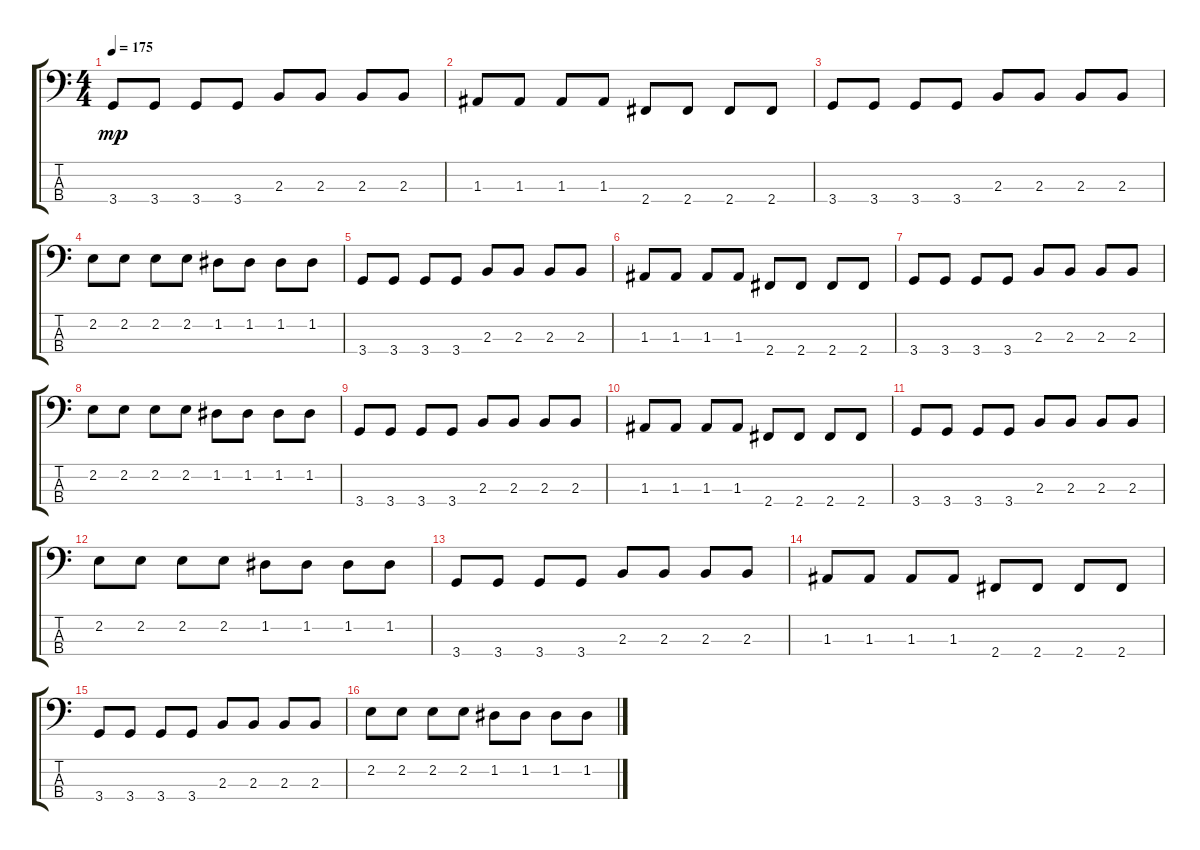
\track "" {instrument electricbasspick}
\staff {score tabs}
\tuning (G2 D2 A1 E1) {hide}
\ts (4 4)
\tempo 175
\clef f4
\ks c
3.4.8{dy mp} 3.4.8 3.4.8 3.4.8 2.3.8 2.3.8 2.3.8 2.3.8 |
1.3.8 1.3.8 1.3.8 1.3.8 2.4.8 2.4.8 2.4.8 2.4.8 |
3.4.8 3.4.8 3.4.8 3.4.8 2.3.8 2.3.8 2.3.8 2.3.8 |
2.2.8 2.2.8 2.2.8 2.2.8 1.2.8 1.2.8 1.2.8 1.2.8 |
3.4.8 3.4.8 3.4.8 3.4.8 2.3.8 2.3.8 2.3.8 2.3.8 |
1.3.8 1.3.8 1.3.8 1.3.8 2.4.8 2.4.8 2.4.8 2.4.8 |
3.4.8 3.4.8 3.4.8 3.4.8 2.3.8 2.3.8 2.3.8 2.3.8 |
2.2.8 2.2.8 2.2.8 2.2.8 1.2.8 1.2.8 1.2.8 1.2.8 |
3.4.8 3.4.8 3.4.8 3.4.8 2.3.8 2.3.8 2.3.8 2.3.8 |
1.3.8 1.3.8 1.3.8 1.3.8 2.4.8 2.4.8 2.4.8 2.4.8 |
3.4.8 3.4.8 3.4.8 3.4.8 2.3.8 2.3.8 2.3.8 2.3.8 |
2.2.8 2.2.8 2.2.8 2.2.8 1.2.8 1.2.8 1.2.8 1.2.8 |
3.4.8 3.4.8 3.4.8 3.4.8 2.3.8 2.3.8 2.3.8 2.3.8 |
1.3.8 1.3.8 1.3.8 1.3.8 2.4.8 2.4.8 2.4.8 2.4.8 |
3.4.8 3.4.8 3.4.8 3.4.8 2.3.8 2.3.8 2.3.8 2.3.8 |
2.2.8 2.2.8 2.2.8 2.2.8 1.2.8 1.2.8 1.2.8 1.2.8
